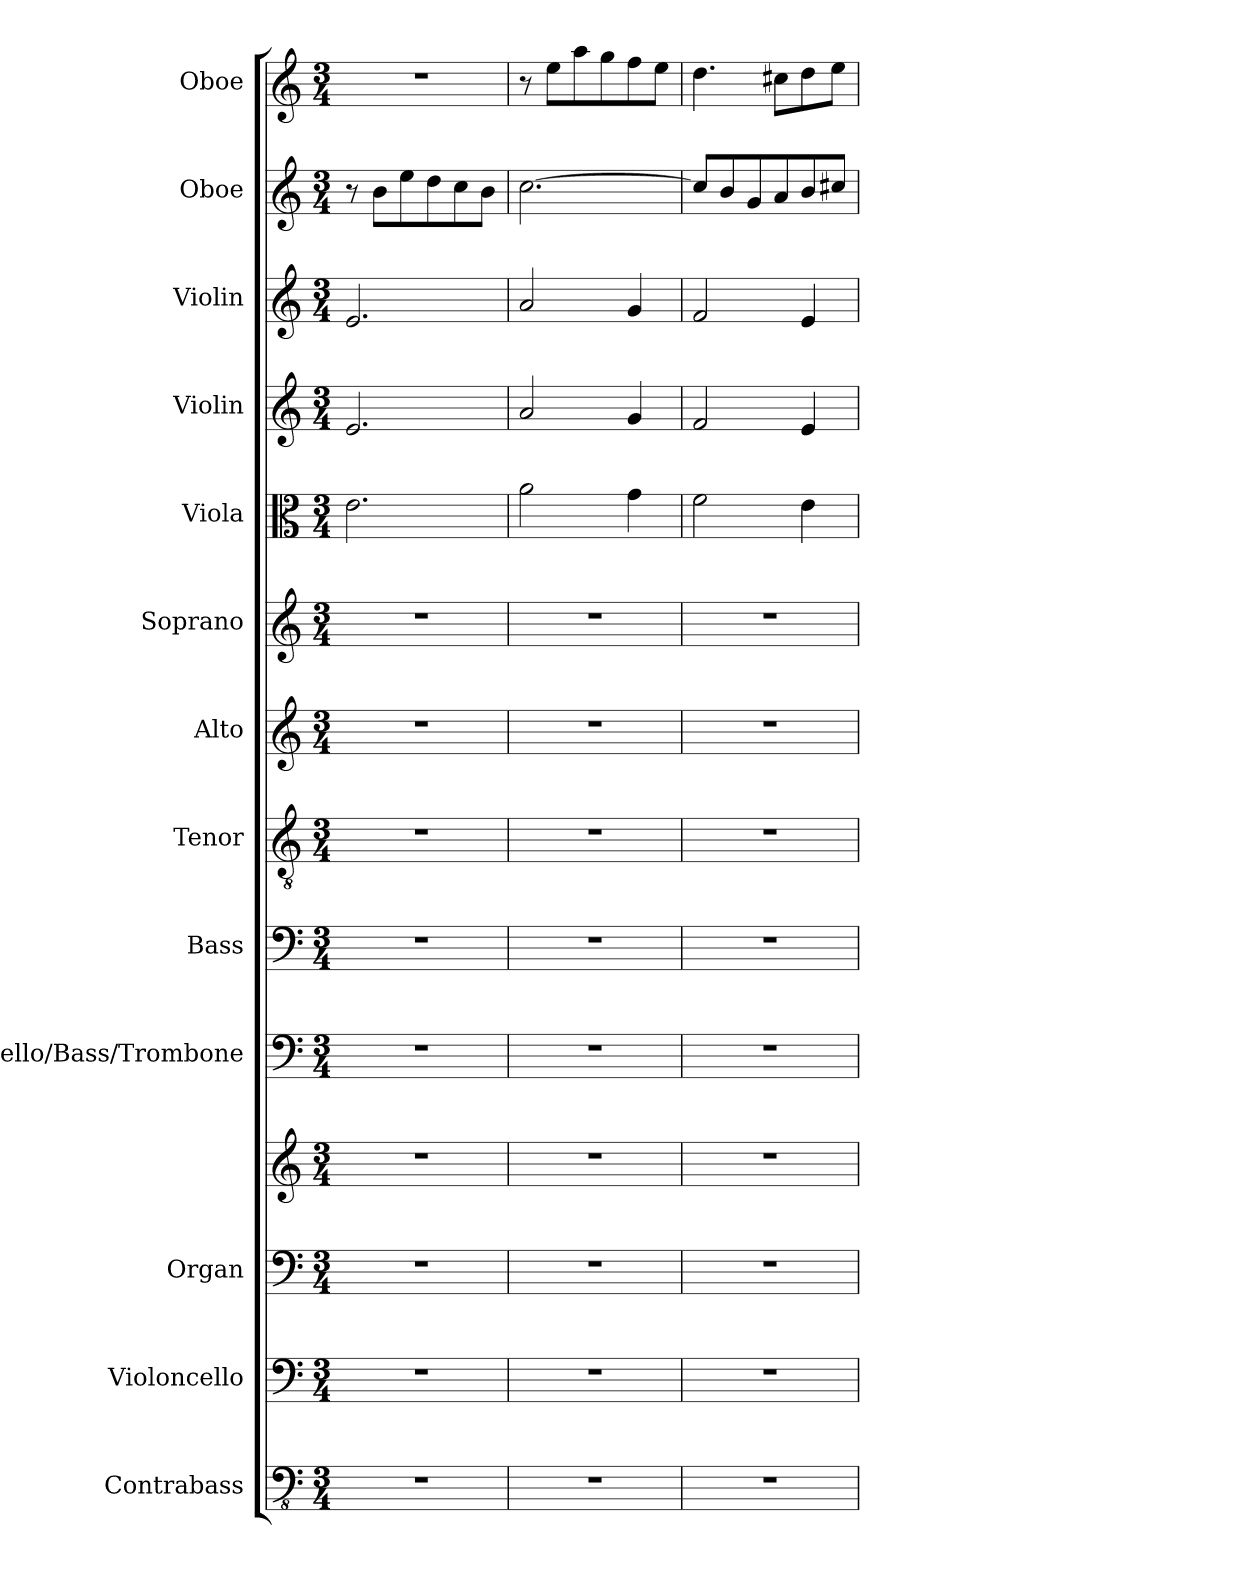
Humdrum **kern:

**kern	**kern	**kern	**kern	**kern	**kern	**kern	**kern	**kern	**kern	**kern	**kern	**kern	**kern
*part13	*part12	*part11	*part11	*part10	*part9	*part8	*part7	*part6	*part5	*part4	*part3	*part2	*part1
*staff14	*staff13	*staff12	*staff11	*staff10	*staff9	*staff8	*staff7	*staff6	*staff5	*staff4	*staff3	*staff2	*staff1
*I"Contrabass	*I"Violoncello	*I"Organ	*	*I"Cello/Bass/Trombone	*I"Bass	*I"Tenor	*I"Alto	*I"Soprano	*I"Viola	*I"Violin	*I"Violin	*I"Oboe	*I"Oboe
*I'Cb.	*I'Vc.	*I'Org.	*	*I'C/B/T	*I'B.	*I'T.	*I'A.	*I'S.	*I'Vla.	*I'Vln.	*I'Vln.	*I'Ob.	*I'Ob.
*clefFv4	*clefF4	*clefF4	*clefG2	*clefF4	*clefF4	*clefGv2	*clefG2	*clefG2	*clefC3	*clefG2	*clefG2	*clefG2	*clefG2
*ITrd7c12	*	*	*	*	*	*	*	*	*	*	*	*	*
*k[]	*k[]	*k[]	*k[]	*k[]	*k[]	*k[]	*k[]	*k[]	*k[]	*k[]	*k[]	*k[]	*k[]
*M3/4	*M3/4	*M3/4	*M3/4	*M3/4	*M3/4	*M3/4	*M3/4	*M3/4	*M3/4	*M3/4	*M3/4	*M3/4	*M3/4
*MM80	*MM80	*MM80	*MM80	*MM80	*MM80	*MM80	*MM80	*MM80	*MM80	*MM80	*MM80	*MM80	*MM80
=1	=1	=1	=1	=1	=1	=1	=1	=1	=1	=1	=1	=1	=1
2.r	2.r	2.r	2.r	2.r	2.r	2.r	2.r	2.r	2.e\	2.e/	2.e/	8r	2.r
.	.	.	.	.	.	.	.	.	.	.	.	8b\L	.
.	.	.	.	.	.	.	.	.	.	.	.	8ee\	.
.	.	.	.	.	.	.	.	.	.	.	.	8dd\	.
.	.	.	.	.	.	.	.	.	.	.	.	8cc\	.
.	.	.	.	.	.	.	.	.	.	.	.	8b\J	.
=2	=2	=2	=2	=2	=2	=2	=2	=2	=2	=2	=2	=2	=2
2.r	2.r	2.r	2.r	2.r	2.r	2.r	2.r	2.r	2a\	2a/	2a/	[2.cc\	8r
.	.	.	.	.	.	.	.	.	.	.	.	.	8ee\L
.	.	.	.	.	.	.	.	.	.	.	.	.	8aa\
.	.	.	.	.	.	.	.	.	.	.	.	.	8gg\
.	.	.	.	.	.	.	.	.	4g\	4g/	4g/	.	8ff\
.	.	.	.	.	.	.	.	.	.	.	.	.	8ee\J
=3	=3	=3	=3	=3	=3	=3	=3	=3	=3	=3	=3	=3	=3
2.r	2.r	2.r	2.r	2.r	2.r	2.r	2.r	2.r	2f\	2f/	2f/	8cc/L]	4.dd\
.	.	.	.	.	.	.	.	.	.	.	.	8b/	.
.	.	.	.	.	.	.	.	.	.	.	.	8g/	.
.	.	.	.	.	.	.	.	.	.	.	.	8a/	8cc#X\L
.	.	.	.	.	.	.	.	.	4e\	4e/	4e/	8b/	8dd\
.	.	.	.	.	.	.	.	.	.	.	.	8cc#X/J	8ee\J
=	=	=	=	=	=	=	=	=	=	=	=	=	=
*-	*-	*-	*-	*-	*-	*-	*-	*-	*-	*-	*-	*-	*-
